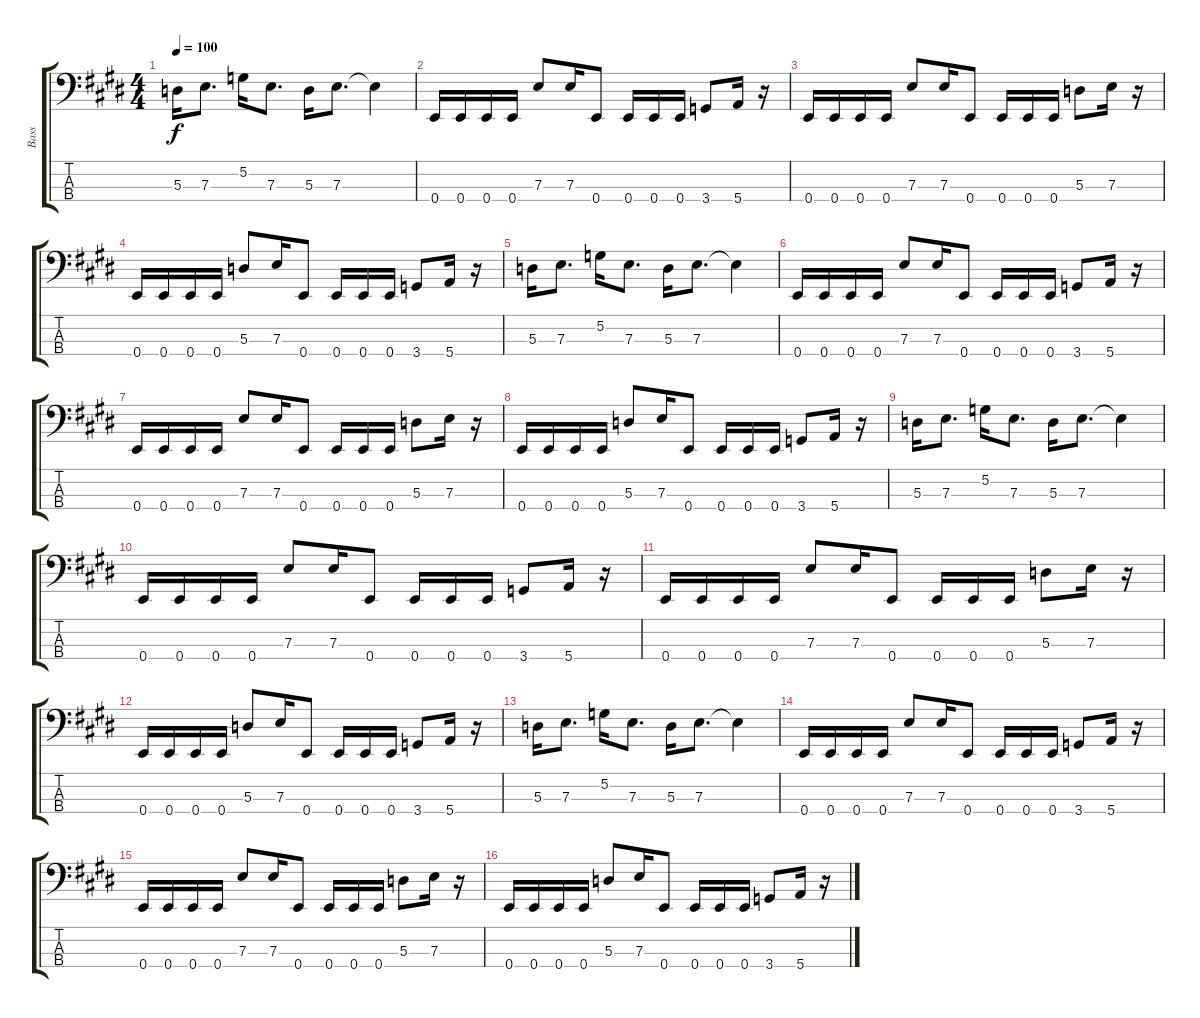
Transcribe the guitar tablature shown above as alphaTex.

\track ("Bass" "Bass") {instrument electricbassfinger}
\staff {score tabs}
\tuning (G2 D2 A1 E1) {hide}
\ts (4 4)
\tempo 100
\clef f4
\ks e
5.3.16{dy f} 7.3.8{d} 5.2.16 7.3.8{d} 5.3.16 7.3.8{d} 7.3{t}.4 |
0.4.16 0.4.16 0.4.16 0.4.16 7.3.8 7.3.16 0.4.8 0.4.16 0.4.16 0.4.16 3.4.8 5.4.16 r.16 |
0.4.16 0.4.16 0.4.16 0.4.16 7.3.8 7.3.16 0.4.8 0.4.16 0.4.16 0.4.16 5.3.8 7.3.16 r.16 |
0.4.16 0.4.16 0.4.16 0.4.16 5.3.8 7.3.16 0.4.8 0.4.16 0.4.16 0.4.16 3.4.8 5.4.16 r.16 |
5.3.16 7.3.8{d} 5.2.16 7.3.8{d} 5.3.16 7.3.8{d} 7.3{t}.4 |
0.4.16 0.4.16 0.4.16 0.4.16 7.3.8 7.3.16 0.4.8 0.4.16 0.4.16 0.4.16 3.4.8 5.4.16 r.16 |
0.4.16 0.4.16 0.4.16 0.4.16 7.3.8 7.3.16 0.4.8 0.4.16 0.4.16 0.4.16 5.3.8 7.3.16 r.16 |
0.4.16 0.4.16 0.4.16 0.4.16 5.3.8 7.3.16 0.4.8 0.4.16 0.4.16 0.4.16 3.4.8 5.4.16 r.16 |
5.3.16 7.3.8{d} 5.2.16 7.3.8{d} 5.3.16 7.3.8{d} 7.3{t}.4 |
0.4.16 0.4.16 0.4.16 0.4.16 7.3.8 7.3.16 0.4.8 0.4.16 0.4.16 0.4.16 3.4.8 5.4.16 r.16 |
0.4.16 0.4.16 0.4.16 0.4.16 7.3.8 7.3.16 0.4.8 0.4.16 0.4.16 0.4.16 5.3.8 7.3.16 r.16 |
0.4.16 0.4.16 0.4.16 0.4.16 5.3.8 7.3.16 0.4.8 0.4.16 0.4.16 0.4.16 3.4.8 5.4.16 r.16 |
5.3.16 7.3.8{d} 5.2.16 7.3.8{d} 5.3.16 7.3.8{d} 7.3{t}.4 |
0.4.16 0.4.16 0.4.16 0.4.16 7.3.8 7.3.16 0.4.8 0.4.16 0.4.16 0.4.16 3.4.8 5.4.16 r.16 |
0.4.16 0.4.16 0.4.16 0.4.16 7.3.8 7.3.16 0.4.8 0.4.16 0.4.16 0.4.16 5.3.8 7.3.16 r.16 |
0.4.16 0.4.16 0.4.16 0.4.16 5.3.8 7.3.16 0.4.8 0.4.16 0.4.16 0.4.16 3.4.8 5.4.16 r.16
